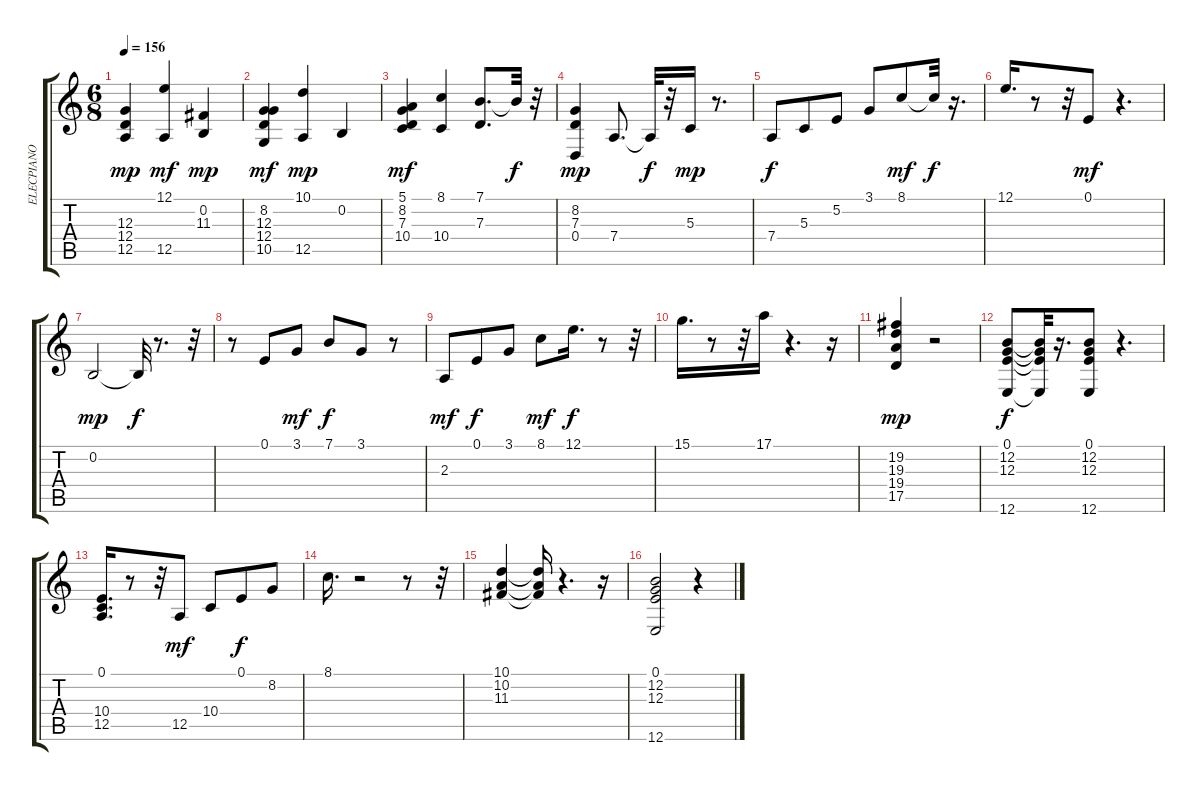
\track ("ELECPIANO" "ELECPIANO") {instrument electricpiano2}
\staff {score tabs}
\tuning (E4 B3 G3 D3 A2 E2) {hide}
\ts (6 8)
\tempo 156
\clef g2
\ks c
(12.3 12.4 12.5).4{dy mp} (12.1 12.5).4{dy mf} (0.2 11.3).4{dy mp} |
(8.2 12.3 12.4 10.5).4{dy mf} (10.1 12.5).4{dy mp} 0.2.4 |
(5.1 8.2 7.3 10.4).4{dy mf} (8.1 10.4).4 (7.1 7.3).8{d} 7.1{t}.32{dy f} r.32 |
(8.2 7.3 0.4).4{dy mp} 7.4.8{d} 7.4{t}.32{dy f} r.32 5.3.16{dy mp} r.8{d} |
7.4.8{dy f} 5.3.8 5.2.8 3.1.8 8.1.8{dy mf} 8.1{t}.32{dy f} r.16{d} |
12.1.16{d} r.8 r.32 0.1.8{dy mf} r.4{d} |
0.2.2{dy mp} 0.2{t}.32{dy f} r.8{d} r.32 |
r.8 0.1.8 3.1.8{dy mf} 7.1.8{dy f} 3.1.8 r.8 |
2.3.8{dy mf} 0.1.8{dy f} 3.1.8 8.1.8{dy mf} 12.1.16{d dy f} r.8 r.32 |
15.1.16{d} r.8 r.32 17.1.16 r.4{d} r.16 |
(19.2 19.3 19.4 17.5).4{dy mp} r.2 |
(0.1 12.2 12.3 12.6).8{dy f} (0.1{t} 12.2{t} 12.3{t} 12.6{t}).32 r.16{d} (0.1 12.2 12.3 12.6).8 r.4{d} |
(0.1 10.4 12.5).16{d} r.8 r.32 12.5.8{dy mf} 10.4.8 0.1.8{dy f} 8.2.8 |
8.1.16{d} r.2 r.8 r.32 |
(10.1 10.2 11.3).4 (10.1{t} 10.2{t} 11.3{t}).16 r.4{d} r.16 |
(0.1 12.2 12.3 12.6).2 r.4
